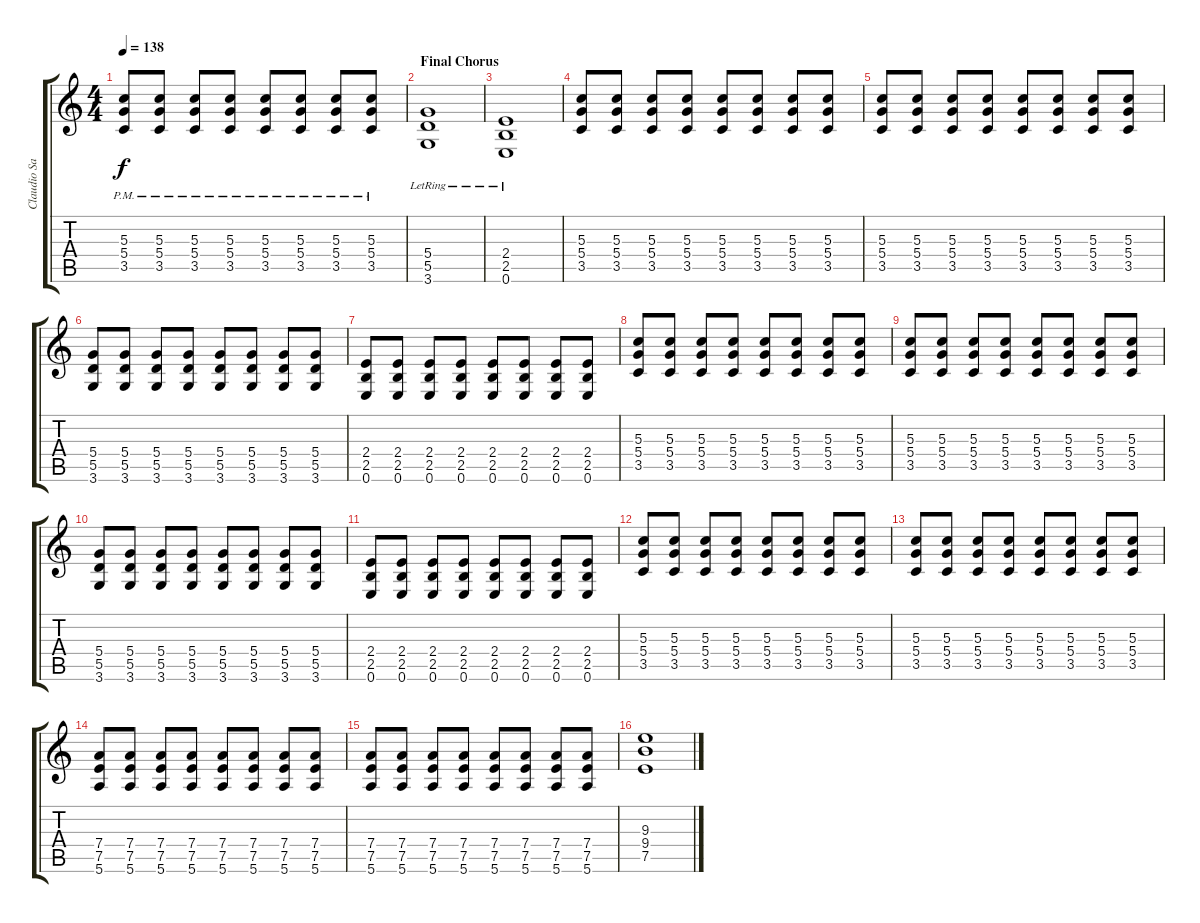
\track ("Claudio Sanchez" "Claudio Sa") {instrument overdrivenguitar}
\staff {score tabs}
\tuning (E4 B3 G3 D3 A2 E2) {hide}
\ts (4 4)
\tempo 138
\clef g2
\ks c
(5.3{pm} 5.4{pm} 3.5{pm}).8{dy f} (5.3{pm} 5.4{pm} 3.5{pm}).8 (5.3{pm} 5.4{pm} 3.5{pm}).8 (5.3{pm} 5.4{pm} 3.5{pm}).8 (5.3{pm} 5.4{pm} 3.5{pm}).8 (5.3{pm} 5.4{pm} 3.5{pm}).8 (5.3 5.4{pm} 3.5{pm}).8 (5.3{pm} 5.4{pm} 3.5{pm}).8 |
\section ("" "Final Chorus")
(5.4{lr} 5.5{lr} 3.6{lr}).1 |
(2.4{lr} 2.5{lr} 0.6{lr}).1 |
(5.3 5.4 3.5).8 (5.3 5.4 3.5).8 (5.3 5.4 3.5).8 (5.3 5.4 3.5).8 (5.3 5.4 3.5).8 (5.3 5.4 3.5).8 (5.3 5.4 3.5).8 (5.3 5.4 3.5).8 |
(5.3 5.4 3.5).8 (5.3 5.4 3.5).8 (5.3 5.4 3.5).8 (5.3 5.4 3.5).8 (5.3 5.4 3.5).8 (5.3 5.4 3.5).8 (5.3 5.4 3.5).8 (5.3 5.4 3.5).8 |
(5.4 5.5 3.6).8 (5.4 5.5 3.6).8 (5.4 5.5 3.6).8 (5.4 5.5 3.6).8 (5.4 5.5 3.6).8 (5.4 5.5 3.6).8 (5.4 5.5 3.6).8 (5.4 5.5 3.6).8 |
(2.4 2.5 0.6).8 (2.4 2.5 0.6).8 (2.4 2.5 0.6).8 (2.4 2.5 0.6).8 (2.4 2.5 0.6).8 (2.4 2.5 0.6).8 (2.4 2.5 0.6).8 (2.4 2.5 0.6).8 |
(5.3 5.4 3.5).8 (5.3 5.4 3.5).8 (5.3 5.4 3.5).8 (5.3 5.4 3.5).8 (5.3 5.4 3.5).8 (5.3 5.4 3.5).8 (5.3 5.4 3.5).8 (5.3 5.4 3.5).8 |
(5.3 5.4 3.5).8 (5.3 5.4 3.5).8 (5.3 5.4 3.5).8 (5.3 5.4 3.5).8 (5.3 5.4 3.5).8 (5.3 5.4 3.5).8 (5.3 5.4 3.5).8 (5.3 5.4 3.5).8 |
(5.4 5.5 3.6).8 (5.4 5.5 3.6).8 (5.4 5.5 3.6).8 (5.4 5.5 3.6).8 (5.4 5.5 3.6).8 (5.4 5.5 3.6).8 (5.4 5.5 3.6).8 (5.4 5.5 3.6).8 |
(2.4 2.5 0.6).8 (2.4 2.5 0.6).8 (2.4 2.5 0.6).8 (2.4 2.5 0.6).8 (2.4 2.5 0.6).8 (2.4 2.5 0.6).8 (2.4 2.5 0.6).8 (2.4 2.5 0.6).8 |
(5.3 5.4 3.5).8 (5.3 5.4 3.5).8 (5.3 5.4 3.5).8 (5.3 5.4 3.5).8 (5.3 5.4 3.5).8 (5.3 5.4 3.5).8 (5.3 5.4 3.5).8 (5.3 5.4 3.5).8 |
(5.3 5.4 3.5).8 (5.3 5.4 3.5).8 (5.3 5.4 3.5).8 (5.3 5.4 3.5).8 (5.3 5.4 3.5).8 (5.3 5.4 3.5).8 (5.3 5.4 3.5).8 (5.3 5.4 3.5).8 |
(7.4 7.5 5.6).8 (7.4 7.5 5.6).8 (7.4 7.5 5.6).8 (7.4 7.5 5.6).8 (7.4 7.5 5.6).8 (7.4 7.5 5.6).8 (7.4 7.5 5.6).8 (7.4 7.5 5.6).8 |
(7.4 7.5 5.6).8 (7.4 7.5 5.6).8 (7.4 7.5 5.6).8 (7.4 7.5 5.6).8 (7.4 7.5 5.6).8 (7.4 7.5 5.6).8 (7.4 7.5 5.6).8 (7.4 7.5 5.6).8 |
(9.3 9.4 7.5).1
